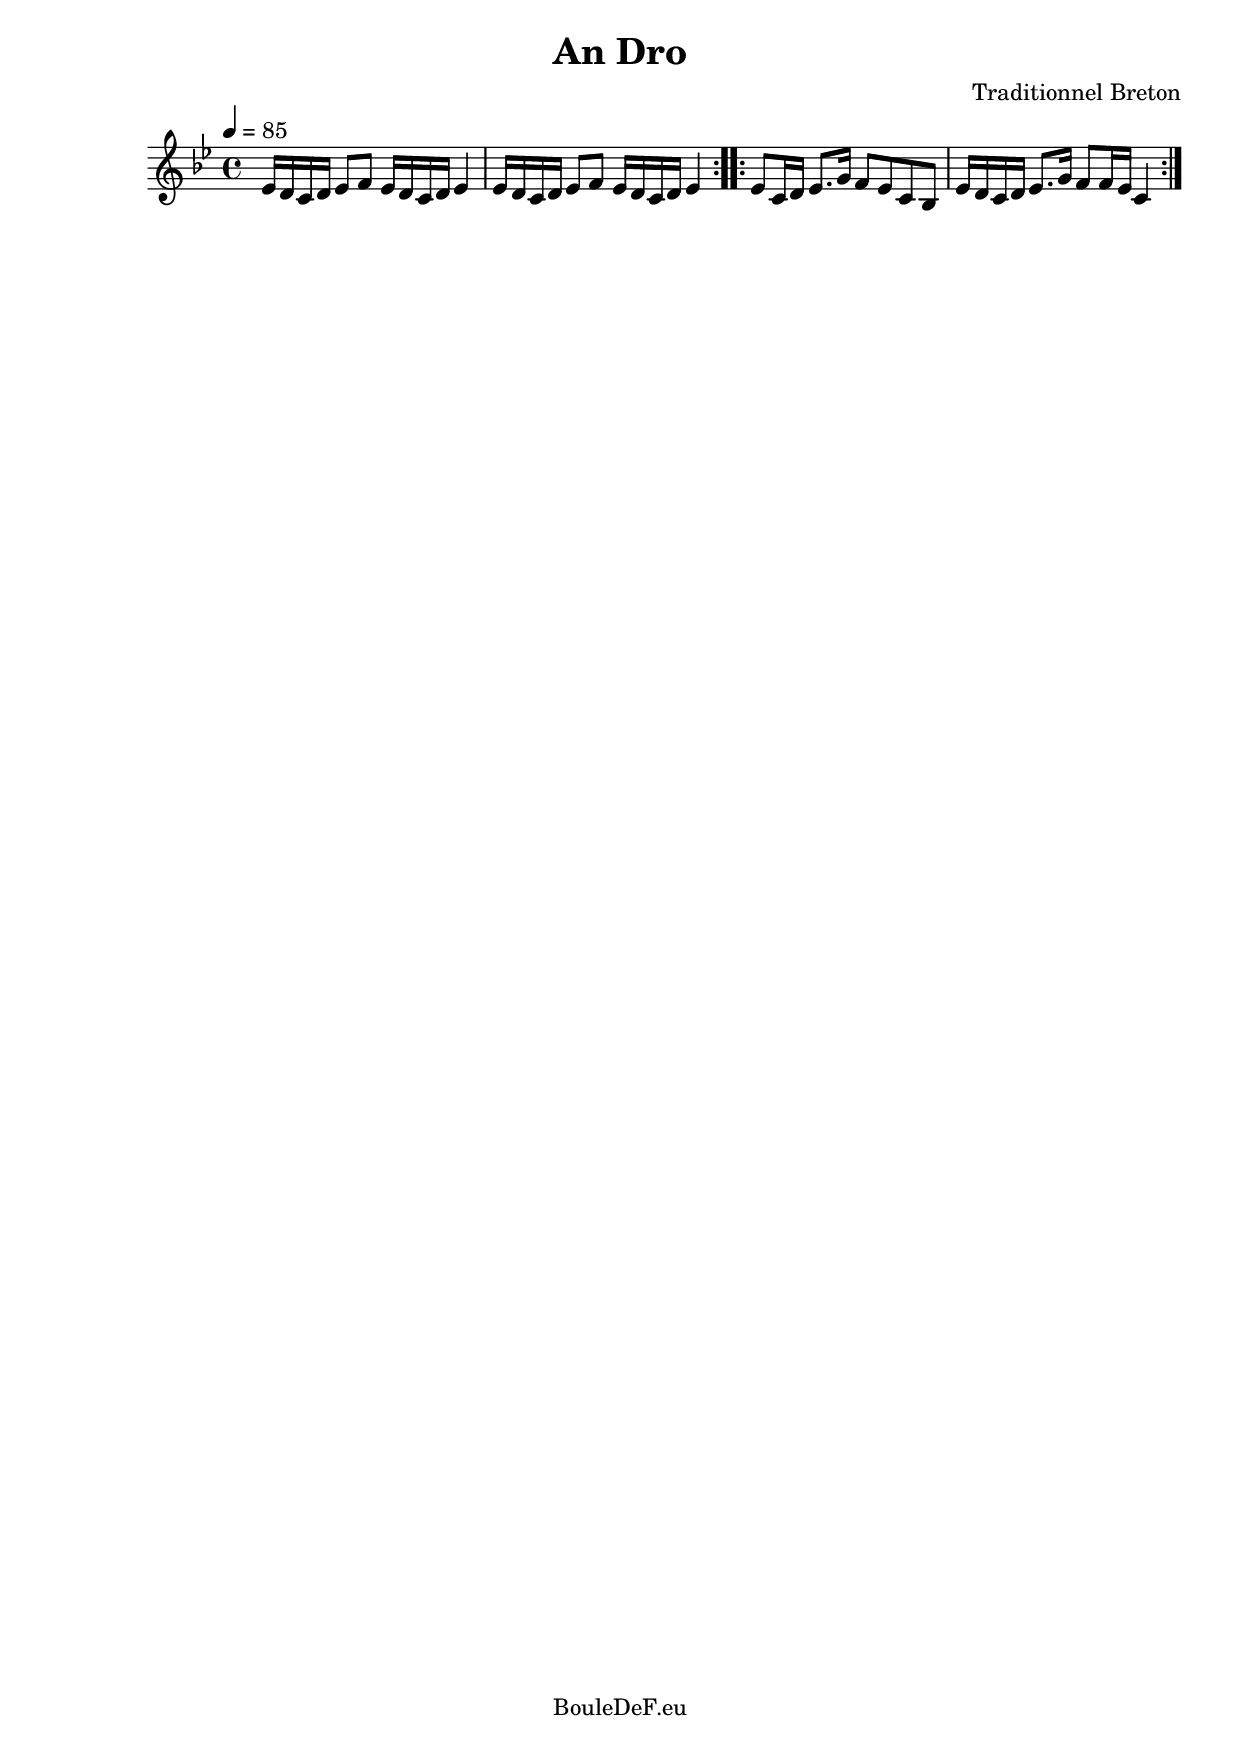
\version "2.16.0"
\include "italiano.ly"

\header {
	title = "An Dro"
	composer = "Traditionnel Breton"
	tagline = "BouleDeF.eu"
}

\score {
	\new Staff \relative sib {
		\clef "treble"
		\key sib \major
		\tempo 4 = 85
		\time 4/4

		\repeat volta 2 {
			\repeat unfold 2 {
				| mib16 re do re mib8 fa mib16 re do re mib4
			}
		}
		\repeat volta 2 {
			| mib8 do16 re mib8. sol16 fa8 mib do sib
			| mib16 re do re mib8. sol16 fa8 fa16 mib do4
		}
	}
	\layout {}
}
